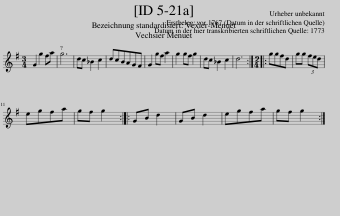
X:1
L:1/8
M:3/4
I:linebreak $
K:G
V:1 treble
V:1
 G2 g2 fa | g6 | dc _B2 c2 | dcBAGF | G2 gf a2 | %5
 g2 gf g2 | dc _B2 c2 | d6 ::[M:2/4] ggfd | gg (3fed |$ %10
 egfa | gf g2 :: GB d2 | GB d2 | egfa | %15
 gf g2 :| %16
